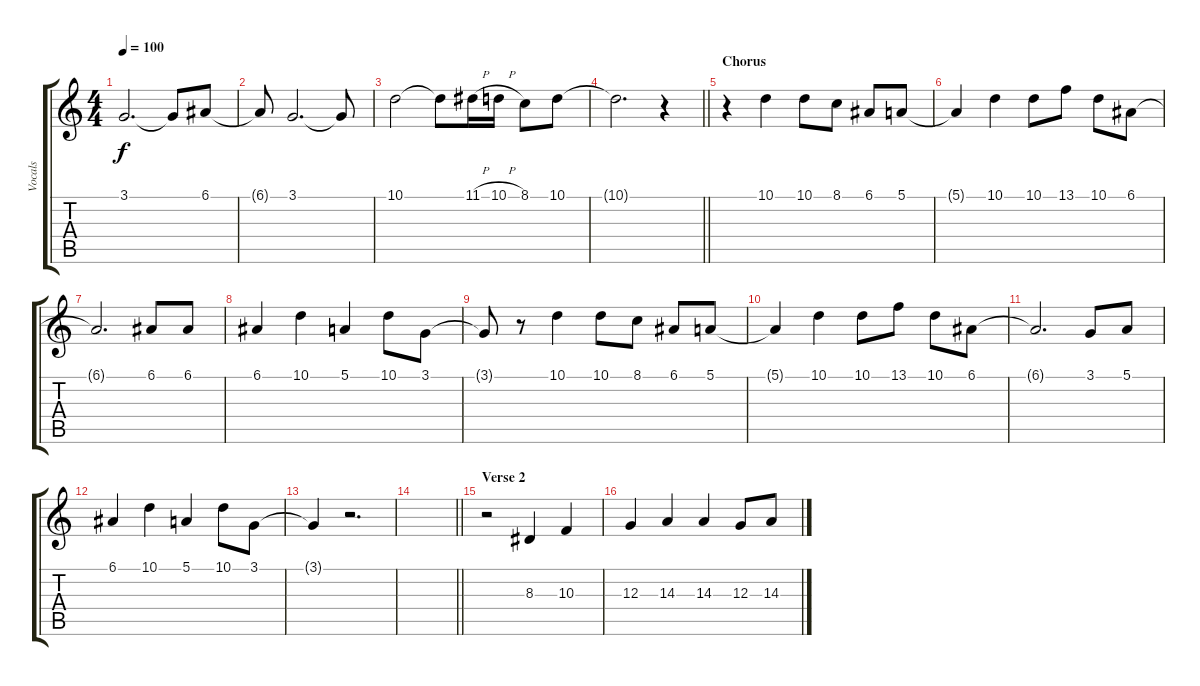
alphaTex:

\track ("Vocals" "Vocals") {instrument flute}
\staff {score tabs}
\tuning (E4 B3 G3 D3 A2 E2) {hide}
\ts (4 4)
\tempo 100
\clef g2
\ks c
3.1.2{d dy f} 3.1{t}.8 6.1.8 |
6.1{t}.8 3.1.2{d} 3.1{t}.8 |
10.1.2 10.1{t}.8 11.1{h}.16 10.1{h}.16 8.1.8 10.1.8 |
\barLineRight lightlight
10.1{t}.2{d} r.4 |
\section ("" "Chorus")
r.4 10.1.4 10.1.8 8.1.8 6.1.8 5.1.8 |
5.1{t}.4 10.1.4 10.1.8 13.1.8 10.1.8 6.1.8 |
6.1{t}.2{d} 6.1.8 6.1.8 |
6.1.4 10.1.4 5.1.4 10.1.8 3.1.8 |
3.1{t}.8 r.8 10.1.4 10.1.8 8.1.8 6.1.8 5.1.8 |
5.1{t}.4 10.1.4 10.1.8 13.1.8 10.1.8 6.1.8 |
6.1{t}.2{d} 3.1.8 5.1.8 |
6.1.4 10.1.4 5.1.4 10.1.8 3.1.8 |
3.1{t}.4 r.2{d} |
\barLineRight lightlight
|
\section ("" "Verse 2")
r.2 8.3.4 10.3.4 |
12.3.4 14.3.4 14.3.4 12.3.8 14.3.8
